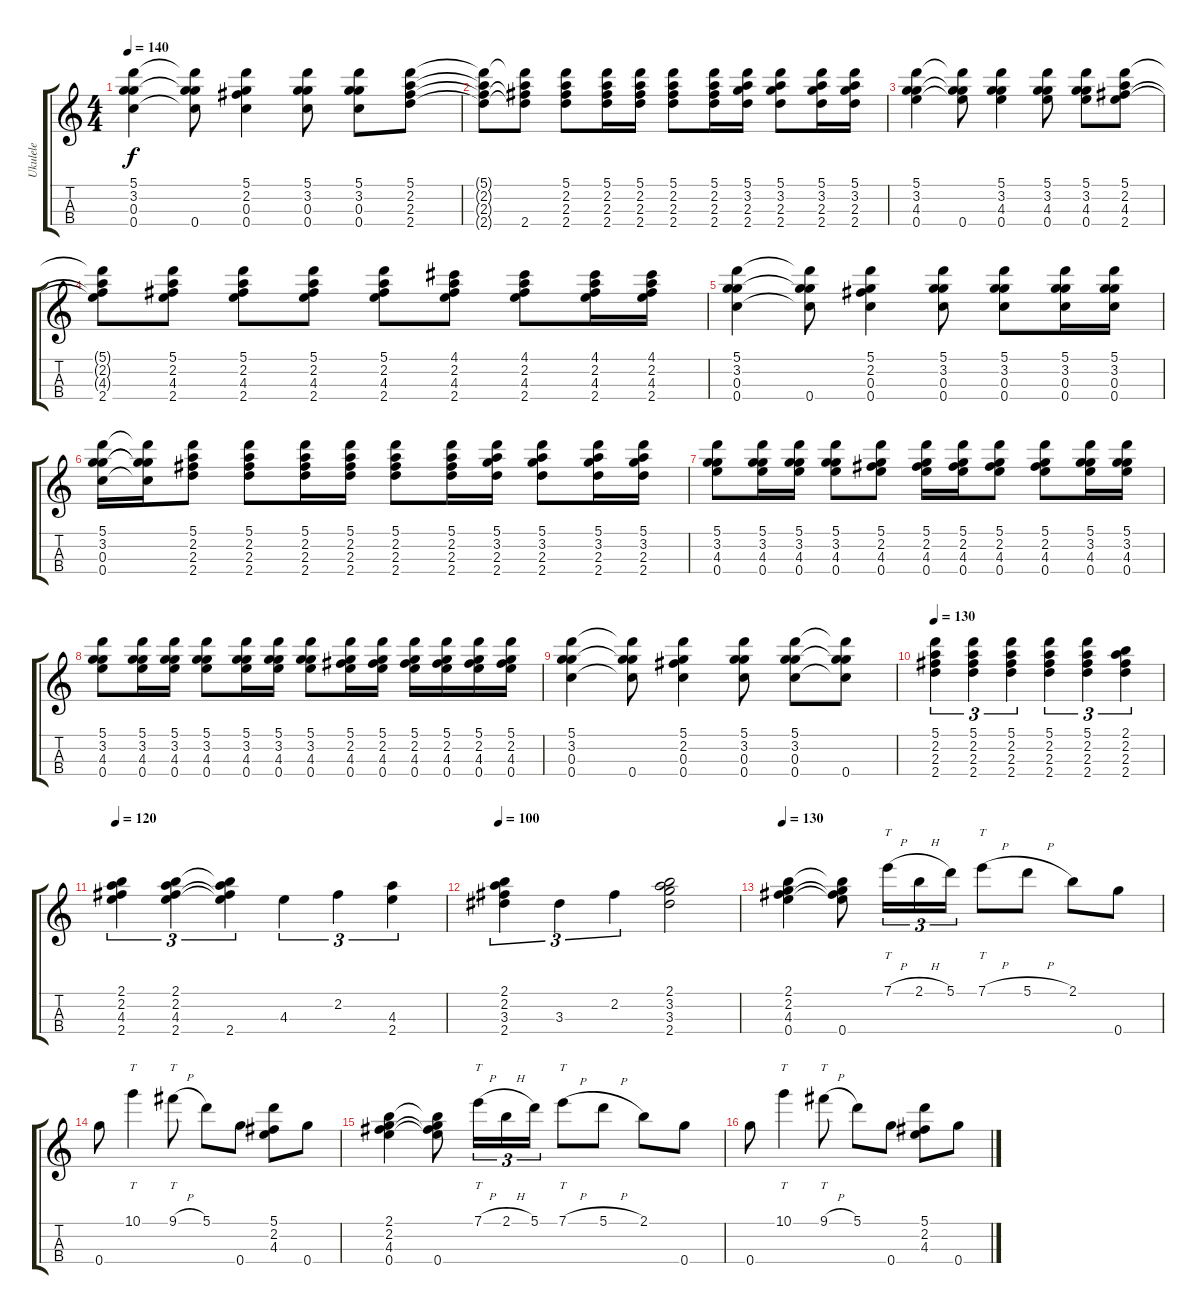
\track ("Ukulele" "Ukulele") {instrument acousticguitarnylon}
\staff {score tabs}
\tuning (A4 E4 C4 G4) {hide}
\ts (4 4)
\tempo 140
\clef g2
\ks c
(5.1 3.2 0.3 0.4).4{dy f} (5.1{t} 3.2{t} 0.3{t} 0.4).8 (5.1 2.2 0.3 0.4).4 (5.1 3.2 0.3 0.4).8 (5.1 3.2 0.3 0.4).8 (5.1 2.2 2.3 2.4).8 |
(5.1{t} 2.2{t} 2.3{t} 2.4{t}).8 (5.1{t} 2.2{t} 2.3{t} 2.4).8 (5.1 2.2 2.3 2.4).8 (5.1 2.2 2.3 2.4).16 (5.1 2.2 2.3 2.4).16 (5.1 2.2 2.3 2.4).8 (5.1 2.2 2.3 2.4).16 (5.1 3.2 2.3 2.4).16 (5.1 3.2 2.3 2.4).8 (5.1 3.2 2.3 2.4).16 (5.1 3.2 2.3 2.4).16 |
(5.1 3.2 4.3 0.4).4 (5.1{t} 3.2{t} 4.3{t} 0.4).8 (5.1 3.2 4.3 0.4).4 (5.1 3.2 4.3 0.4).8 (5.1 3.2 4.3 0.4).8 (5.1 2.2 4.3 2.4).8 |
(5.1{t} 2.2{t} 4.3{t} 2.4).8 (5.1 2.2 4.3 2.4).8 (5.1 2.2 4.3 2.4).8 (5.1 2.2 4.3 2.4).8 (5.1 2.2 4.3 2.4).8 (4.1 2.2 4.3 2.4).8 (4.1 2.2 4.3 2.4).8 (4.1 2.2 4.3 2.4).16 (4.1 2.2 4.3 2.4).16 |
(5.1 3.2 0.3 0.4).4 (5.1{t} 3.2{t} 0.3{t} 0.4).8 (5.1 2.2 0.3 0.4).4 (5.1 3.2 0.3 0.4).8 (5.1 3.2 0.3 0.4).8 (5.1 3.2 0.3 0.4).16 (5.1 3.2 0.3 0.4).16 |
(5.1 3.2 0.3 0.4).16 (5.1{t} 3.2{t} 0.3{t} 0.4{t}).16 (5.1 2.2 2.3 2.4).8 (5.1 2.2 2.3 2.4).8 (5.1 2.2 2.3 2.4).16 (5.1 2.2 2.3 2.4).16 (5.1 2.2 2.3 2.4).8 (5.1 2.2 2.3 2.4).16 (5.1 3.2 2.3 2.4).16 (5.1 3.2 2.3 2.4).8 (5.1 3.2 2.3 2.4).16 (5.1 3.2 2.3 2.4).16 |
(5.1 3.2 4.3 0.4).8 (5.1 3.2 4.3 0.4).16 (5.1 3.2 4.3 0.4).16 (5.1 3.2 4.3 0.4).8 (5.1 2.2 4.3 0.4).8 (5.1 2.2 4.3 0.4).16 (5.1 2.2 4.3 0.4).16 (5.1 2.2 4.3 0.4).8 (5.1 2.2 4.3 0.4).8 (5.1 3.2 4.3 0.4).16 (5.1 3.2 4.3 0.4).16 |
(5.1 3.2 4.3 0.4).8 (5.1 3.2 4.3 0.4).16 (5.1 3.2 4.3 0.4).16 (5.1 3.2 4.3 0.4).8 (5.1 3.2 4.3 0.4).16 (5.1 3.2 4.3 0.4).16 (5.1 3.2 4.3 0.4).8 (5.1 2.2 4.3 0.4).16 (5.1 2.2 4.3 0.4).16 (5.1 2.2 4.3 0.4).16 (5.1 2.2 4.3 0.4).16 (5.1 2.2 4.3 0.4).16 (5.1 2.2 4.3 0.4).16 |
(5.1 3.2 0.3 0.4).4 (5.1{t} 3.2{t} 0.3{t} 0.4).8 (5.1 2.2 0.3 0.4).4 (5.1 3.2 0.3 0.4).8 (5.1 3.2 0.3 0.4).8 (5.1{t} 3.2{t} 0.3{t} 0.4).8 |
\tempo 130
(5.1 2.2 2.3 2.4).4{tu (3 2)} (5.1 2.2 2.3 2.4).4{tu (3 2)} (5.1 2.2 2.3 2.4).4{tu (3 2)} (5.1 2.2 2.3 2.4).4{tu (3 2)} (5.1 2.2 2.3 2.4).4{tu (3 2)} (2.1 2.2 2.3 2.4).4{tu (3 2)} |
\tempo 120
(2.1 2.2 4.3 2.4).4{tu (3 2)} (2.1 2.2 4.3 2.4).4{tu (3 2)} (2.1{t} 2.2{t} 4.3{t} 2.4).4{tu (3 2)} 4.3.4{tu (3 2)} 2.2.4{tu (3 2)} (4.3 2.4).4{tu (3 2)} |
\tempo 100
(2.1 2.2 3.3 2.4).4{tu (3 2)} 3.3.4{tu (3 2)} 2.2.4{tu (3 2)} (2.1 3.2 3.3 2.4).2 |
\tempo 130
(2.1 2.2 4.3 0.4).4 (2.1{t} 2.2{t} 4.3{t} 0.4).8 7.1{h}.16{tt tu (3 2)} 2.1{h}.16{tu (3 2)} 5.1.16{tu (3 2)} 7.1{h}.8{tt} 5.1{h}.8 2.1.8 0.4.8 |
0.4.8 10.1.4{tt} 9.1{h}.8{tt} 5.1.8 0.4.8 (5.1 2.2 4.3).8 0.4.8 |
(2.1 2.2 4.3 0.4).4 (2.1{t} 2.2{t} 4.3{t} 0.4).8 7.1{h}.16{tt tu (3 2)} 2.1{h}.16{tu (3 2)} 5.1.16{tu (3 2)} 7.1{h}.8{tt} 5.1{h}.8 2.1.8 0.4.8 |
0.4.8 10.1.4{tt} 9.1{h}.8{tt} 5.1.8 0.4.8 (5.1 2.2 4.3).8 0.4.8
